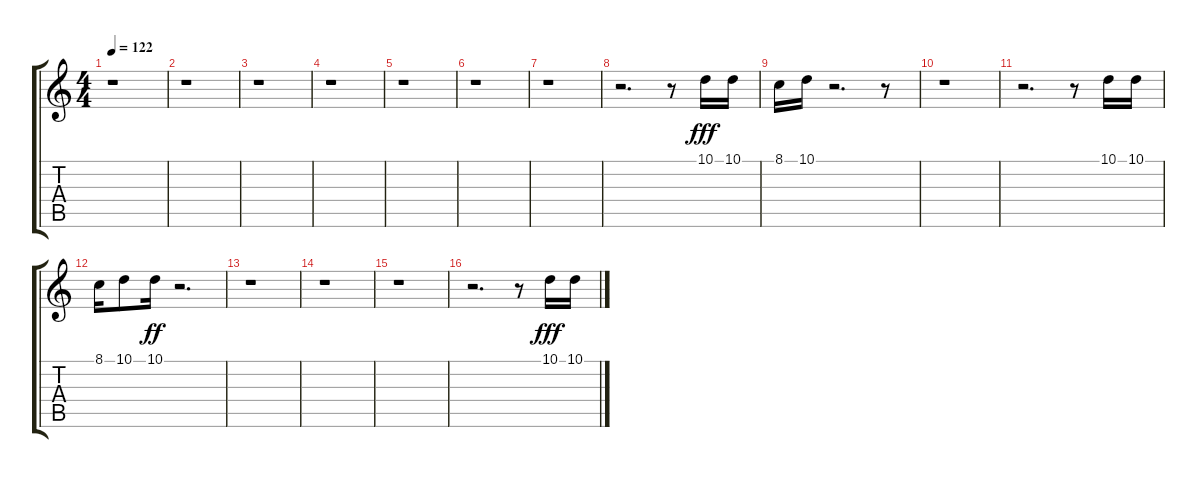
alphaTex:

\track "" {instrument glockenspiel}
\staff {score tabs}
\tuning (E4 B3 G3 D3 A2 E2) {hide}
\ts (4 4)
\tempo 122
\clef g2
\ks c
r.1{dy ff} |
r.1 |
r.1 |
r.1 |
r.1 |
r.1 |
r.1 |
r.2{d} r.8 10.1.16{dy fff} 10.1.16 |
8.1.16 10.1.16 r.2{d} r.8 |
r.1 |
r.2{d} r.8 10.1.16 10.1.16 |
8.1.16 10.1.8 10.1.16{dy ff} r.2{d} |
r.1 |
r.1 |
r.1 |
r.2{d} r.8 10.1.16{dy fff} 10.1.16
